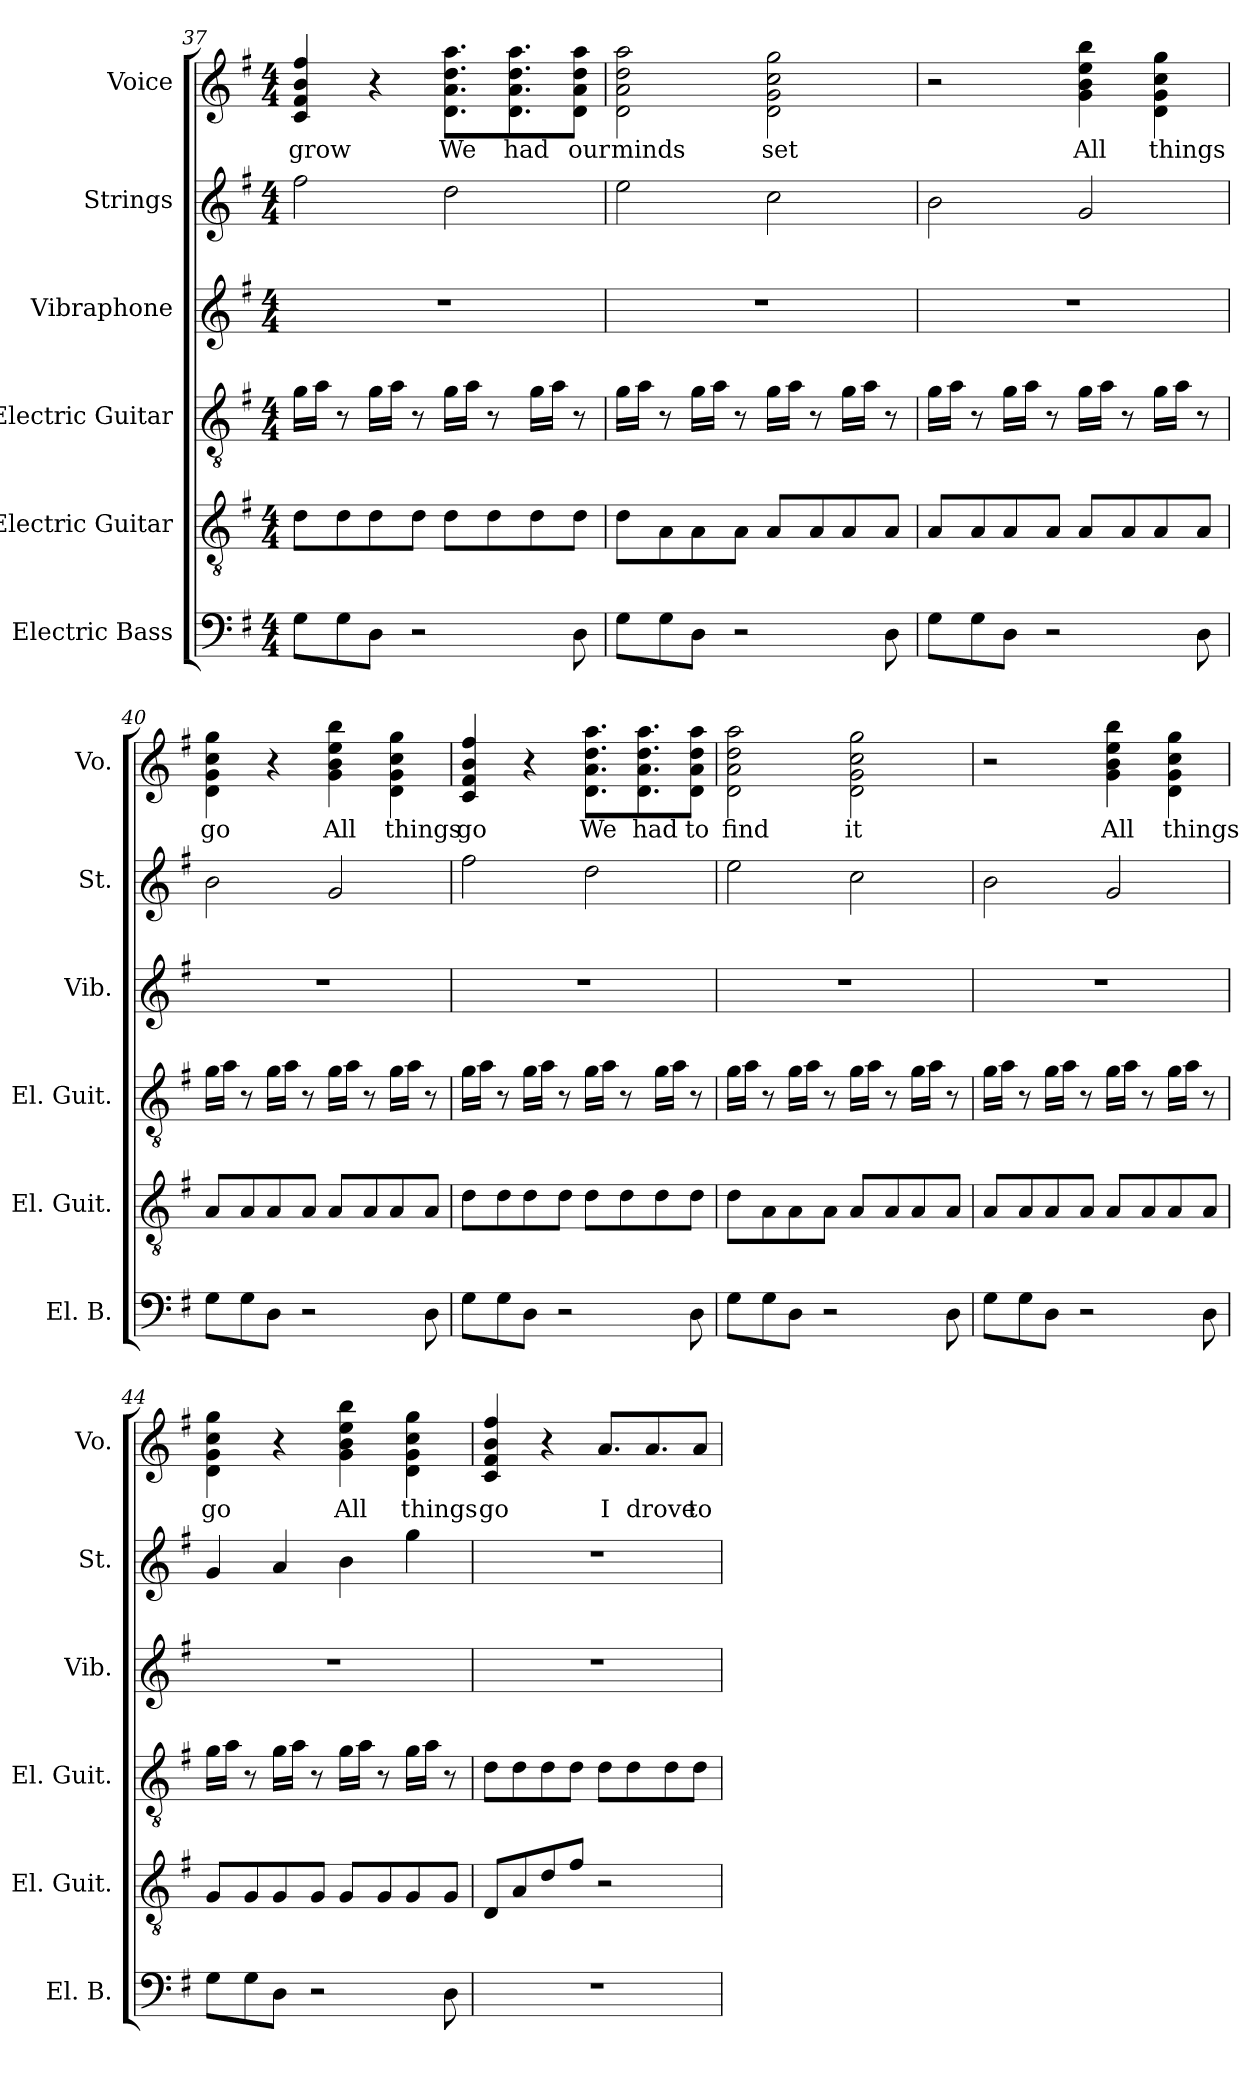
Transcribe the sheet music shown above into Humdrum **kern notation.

**kern	**kern	**kern	**kern	**kern	**kern	**text
*part6	*part5	*part4	*part3	*part2	*part1	*part1
*staff6	*staff5	*staff4	*staff3	*staff2	*staff1	*staff1
*I"Electric Bass	*I"Electric Guitar	*I"Electric Guitar	*I"Vibraphone	*I"Strings	*I"Voice	*
*I'El. B.	*I'El. Guit.	*I'El. Guit.	*I'Vib.	*I'St.	*I'Vo.	*
!!LO:PB:g=z
*clefF4	*clefGv2	*clefGv2	*clefG2	*clefG2	*clefG2	*
*ITrd7c12	*ITrd7c12	*ITrd7c12	*	*	*	*
*k[f#]	*k[f#]	*k[f#]	*k[f#]	*k[f#]	*k[f#]	*
*M4/4	*M4/4	*M4/4	*M4/4	*M4/4	*M4/4	*
=37	=37	=37	=37	=37	=37	=37
!	!	!	!	!	!	!LO:LY:b
8GG\L	8D\L	16G\LL	1r	2ff#\	4c/ 4f#/ 4b/ 4ff#/	grow
.	.	16A\JJ	.	.	.	.
8GG\	8D\	8r	.	.	.	.
8DD\J	8D\	16G\LL	.	.	4r	.
.	.	16A\JJ	.	.	.	.
2r	8D\J	8r	.	.	.	.
!	!	!	!	!	!	!LO:LY:b
.	8D\L	16G\LL	.	2dd\	8.d\ 8.a\ 8.dd\ 8.aa\L	We
.	.	16A\JJ	.	.	.	.
.	8D\	8r	.	.	.	.
!	!	!	!	!	!	!LO:LY:b
.	.	.	.	.	8.d\ 8.a\ 8.dd\ 8.aa\	had
.	8D\	16G\LL	.	.	.	.
.	.	16A\JJ	.	.	.	.
!	!	!	!	!	!	!LO:LY:b
8DD\	8D\J	8r	.	.	8d\ 8a\ 8dd\ 8aa\J	our
=38	=38	=38	=38	=38	=38	=38
!	!	!	!	!	!	!LO:LY:b
8GG\L	8D\L	16G\LL	1r	2ee\	2d\ 2a\ 2dd\ 2aa\	minds
.	.	16A\JJ	.	.	.	.
8GG\	8AA\	8r	.	.	.	.
8DD\J	8AA\	16G\LL	.	.	.	.
.	.	16A\JJ	.	.	.	.
2r	8AA\J	8r	.	.	.	.
!	!	!	!	!	!	!LO:LY:b
.	8AA/L	16G\LL	.	2cc\	2d\ 2g\ 2cc\ 2gg\	set
.	.	16A\JJ	.	.	.	.
.	8AA/	8r	.	.	.	.
.	8AA/	16G\LL	.	.	.	.
.	.	16A\JJ	.	.	.	.
8DD\	8AA/J	8r	.	.	.	.
=39	=39	=39	=39	=39	=39	=39
8GG\L	8AA/L	16G\LL	1r	2b\	2r	.
.	.	16A\JJ	.	.	.	.
8GG\	8AA/	8r	.	.	.	.
8DD\J	8AA/	16G\LL	.	.	.	.
.	.	16A\JJ	.	.	.	.
2r	8AA/J	8r	.	.	.	.
!	!	!	!	!	!	!LO:LY:b
.	8AA/L	16G\LL	.	2g/	4g\ 4b\ 4ee\ 4bb\	All
.	.	16A\JJ	.	.	.	.
.	8AA/	8r	.	.	.	.
!	!	!	!	!	!	!LO:LY:b
.	8AA/	16G\LL	.	.	4d\ 4g\ 4cc\ 4gg\	things
.	.	16A\JJ	.	.	.	.
8DD\	8AA/J	8r	.	.	.	.
!!LO:LB:g=z
=40	=40	=40	=40	=40	=40	=40
!	!	!	!	!	!	!LO:LY:b
8GG\L	8AA/L	16G\LL	1r	2b\	4d\ 4g\ 4cc\ 4gg\	go
.	.	16A\JJ	.	.	.	.
8GG\	8AA/	8r	.	.	.	.
8DD\J	8AA/	16G\LL	.	.	4r	.
.	.	16A\JJ	.	.	.	.
2r	8AA/J	8r	.	.	.	.
!	!	!	!	!	!	!LO:LY:b
.	8AA/L	16G\LL	.	2g/	4g\ 4b\ 4ee\ 4bb\	All
.	.	16A\JJ	.	.	.	.
.	8AA/	8r	.	.	.	.
!	!	!	!	!	!	!LO:LY:b
.	8AA/	16G\LL	.	.	4d\ 4g\ 4cc\ 4gg\	things
.	.	16A\JJ	.	.	.	.
8DD\	8AA/J	8r	.	.	.	.
=41	=41	=41	=41	=41	=41	=41
!	!	!	!	!	!	!LO:LY:b
8GG\L	8D\L	16G\LL	1r	2ff#\	4c/ 4f#/ 4b/ 4ff#/	go
.	.	16A\JJ	.	.	.	.
8GG\	8D\	8r	.	.	.	.
8DD\J	8D\	16G\LL	.	.	4r	.
.	.	16A\JJ	.	.	.	.
2r	8D\J	8r	.	.	.	.
!	!	!	!	!	!	!LO:LY:b
.	8D\L	16G\LL	.	2dd\	8.d\ 8.a\ 8.dd\ 8.aa\L	We
.	.	16A\JJ	.	.	.	.
.	8D\	8r	.	.	.	.
!	!	!	!	!	!	!LO:LY:b
.	.	.	.	.	8.d\ 8.a\ 8.dd\ 8.aa\	had
.	8D\	16G\LL	.	.	.	.
.	.	16A\JJ	.	.	.	.
!	!	!	!	!	!	!LO:LY:b
8DD\	8D\J	8r	.	.	8d\ 8a\ 8dd\ 8aa\J	to
=42	=42	=42	=42	=42	=42	=42
!	!	!	!	!	!	!LO:LY:b
8GG\L	8D\L	16G\LL	1r	2ee\	2d\ 2a\ 2dd\ 2aa\	find
.	.	16A\JJ	.	.	.	.
8GG\	8AA\	8r	.	.	.	.
8DD\J	8AA\	16G\LL	.	.	.	.
.	.	16A\JJ	.	.	.	.
2r	8AA\J	8r	.	.	.	.
!	!	!	!	!	!	!LO:LY:b
.	8AA/L	16G\LL	.	2cc\	2d\ 2g\ 2cc\ 2gg\	it
.	.	16A\JJ	.	.	.	.
.	8AA/	8r	.	.	.	.
.	8AA/	16G\LL	.	.	.	.
.	.	16A\JJ	.	.	.	.
8DD\	8AA/J	8r	.	.	.	.
!!LO:PB:g=z
=43	=43	=43	=43	=43	=43	=43
8GG\L	8AA/L	16G\LL	1r	2b\	2r	.
.	.	16A\JJ	.	.	.	.
8GG\	8AA/	8r	.	.	.	.
8DD\J	8AA/	16G\LL	.	.	.	.
.	.	16A\JJ	.	.	.	.
2r	8AA/J	8r	.	.	.	.
!	!	!	!	!	!	!LO:LY:b
.	8AA/L	16G\LL	.	2g/	4g\ 4b\ 4ee\ 4bb\	All
.	.	16A\JJ	.	.	.	.
.	8AA/	8r	.	.	.	.
!	!	!	!	!	!	!LO:LY:b
.	8AA/	16G\LL	.	.	4d\ 4g\ 4cc\ 4gg\	things
.	.	16A\JJ	.	.	.	.
8DD\	8AA/J	8r	.	.	.	.
=44	=44	=44	=44	=44	=44	=44
!	!	!	!	!	!	!LO:LY:b
8GG\L	8GG/L	16G\LL	1r	4g/	4d\ 4g\ 4cc\ 4gg\	go
.	.	16A\JJ	.	.	.	.
8GG\	8GG/	8r	.	.	.	.
8DD\J	8GG/	16G\LL	.	4a/	4r	.
.	.	16A\JJ	.	.	.	.
2r	8GG/J	8r	.	.	.	.
!	!	!	!	!	!	!LO:LY:b
.	8GG/L	16G\LL	.	4b\	4g\ 4b\ 4ee\ 4bb\	All
.	.	16A\JJ	.	.	.	.
.	8GG/	8r	.	.	.	.
!	!	!	!	!	!	!LO:LY:b
.	8GG/	16G\LL	.	4gg\	4d\ 4g\ 4cc\ 4gg\	things
.	.	16A\JJ	.	.	.	.
8DD\	8GG/J	8r	.	.	.	.
=45	=45	=45	=45	=45	=45	=45
!	!	!	!	!	!	!LO:LY:b
1r	8DD/L	8D\L	1r	1r	4c/ 4f#/ 4b/ 4ff#/	go
.	8AA/	8D\	.	.	.	.
.	8D/	8D\	.	.	4r	.
.	8F#/J	8D\J	.	.	.	.
!	!	!	!	!	!	!LO:LY:b
.	2r	8D\L	.	.	8.a/L	I
.	.	8D\	.	.	.	.
!	!	!	!	!	!	!LO:LY:b
.	.	.	.	.	8.a/	drove
.	.	8D\	.	.	.	.
!	!	!	!	!	!	!LO:LY:b
.	.	8D\J	.	.	8a/J	to
=	=	=	=	=	=	=
*-	*-	*-	*-	*-	*-	*-
